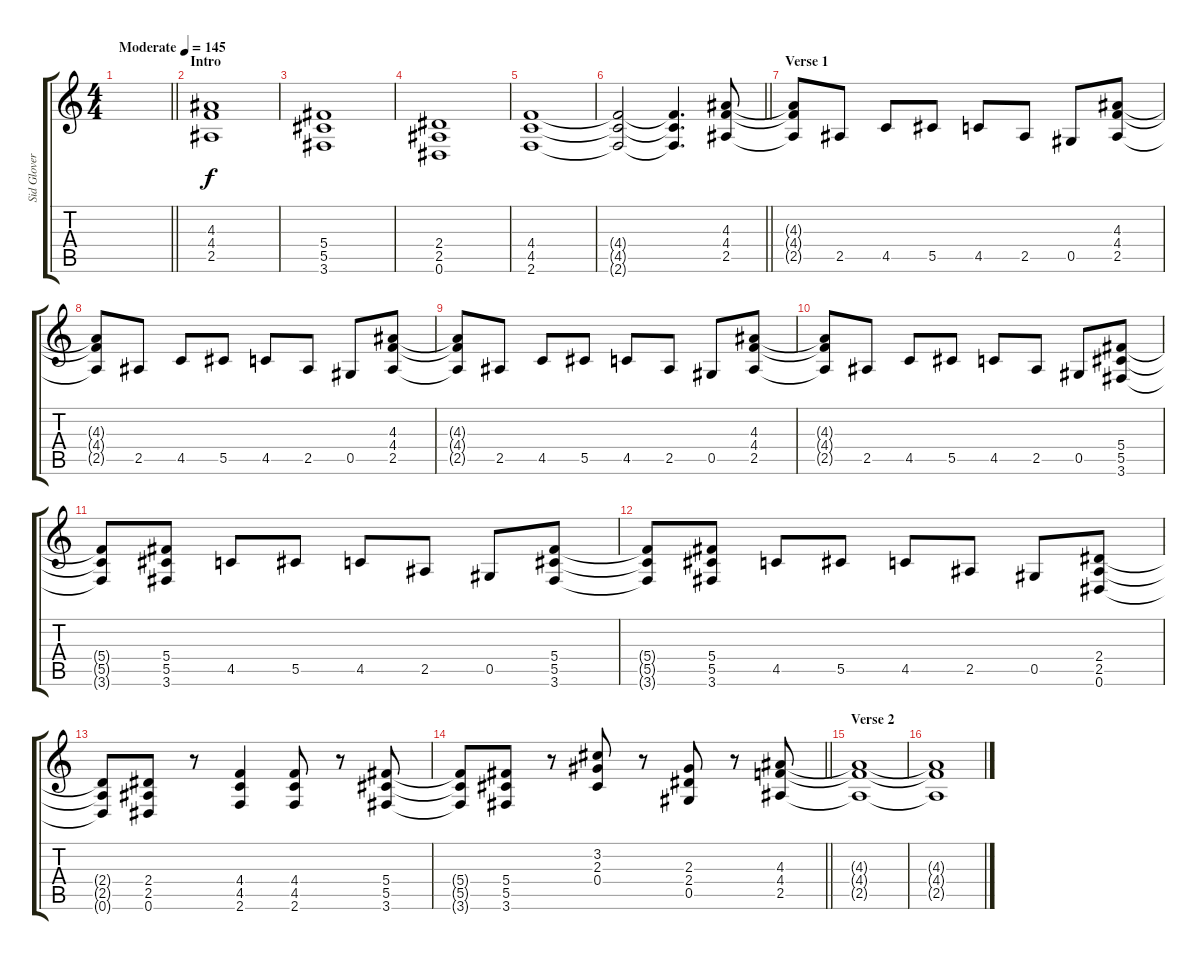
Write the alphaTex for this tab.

\track ("Sid Glover" "Sid Glover") {instrument distortionguitar}
\staff {score tabs}
\tuning (Eb4 Bb3 Gb3 Db3 Ab2 Eb2) {hide}
\ts (4 4)
\tempo (145 "Moderate")
\clef g2
\barLineRight lightlight
\ks c
|
\section ("" "Intro")
(4.3 4.4 2.5).1 |
(5.4 5.5 3.6).1 |
(2.4 2.5 0.6).1 |
(4.4 4.5 2.6).1 |
\barLineRight lightlight
(4.4{t} 4.5{t} 2.6{t}).2 (4.4{t} 4.5{t} 2.6{t}).4{d} (4.3 4.4 2.5).8 |
\section ("" "Verse 1")
(4.3{t} 4.4{t} 2.5{t}).8 2.5.8 4.5.8 5.5.8 4.5.8 2.5.8 0.5.8 (4.3 4.4 2.5).8 |
(4.3{t} 4.4{t} 2.5{t}).8 2.5.8 4.5.8 5.5.8 4.5.8 2.5.8 0.5.8 (4.3 4.4 2.5).8 |
(4.3{t} 4.4{t} 2.5{t}).8 2.5.8 4.5.8 5.5.8 4.5.8 2.5.8 0.5.8 (4.3 4.4 2.5).8 |
(4.3{t} 4.4{t} 2.5{t}).8 2.5.8 4.5.8 5.5.8 4.5.8 2.5.8 0.5.8 (5.4 5.5 3.6).8 |
(5.4{t} 5.5{t} 3.6{t}).8 (5.4 5.5 3.6).8 4.5.8 5.5.8 4.5.8 2.5.8 0.5.8 (5.4 5.5 3.6).8 |
(5.4{t} 5.5{t} 3.6{t}).8 (5.4 5.5 3.6).8 4.5.8 5.5.8 4.5.8 2.5.8 0.5.8 (2.4 2.5 0.6).8 |
(2.4{t} 2.5{t} 0.6{t}).8 (2.4 2.5 0.6).8 r.8 (4.4 4.5 2.6).4 (4.4 4.5 2.6).8 r.8 (5.4 5.5 3.6).8 |
\barLineRight lightlight
(5.4{t} 5.5{t} 3.6{t}).8 (5.4 5.5 3.6).8 r.8 (3.2 2.3 0.4).8 r.8 (2.3 2.4 0.5).8 r.8 (4.3 4.4 2.5).8 |
\section ("" "Verse 2")
(4.3{t} 4.4{t} 2.5{t}).1 |
(4.3{t} 4.4{t} 2.5{t}).1
